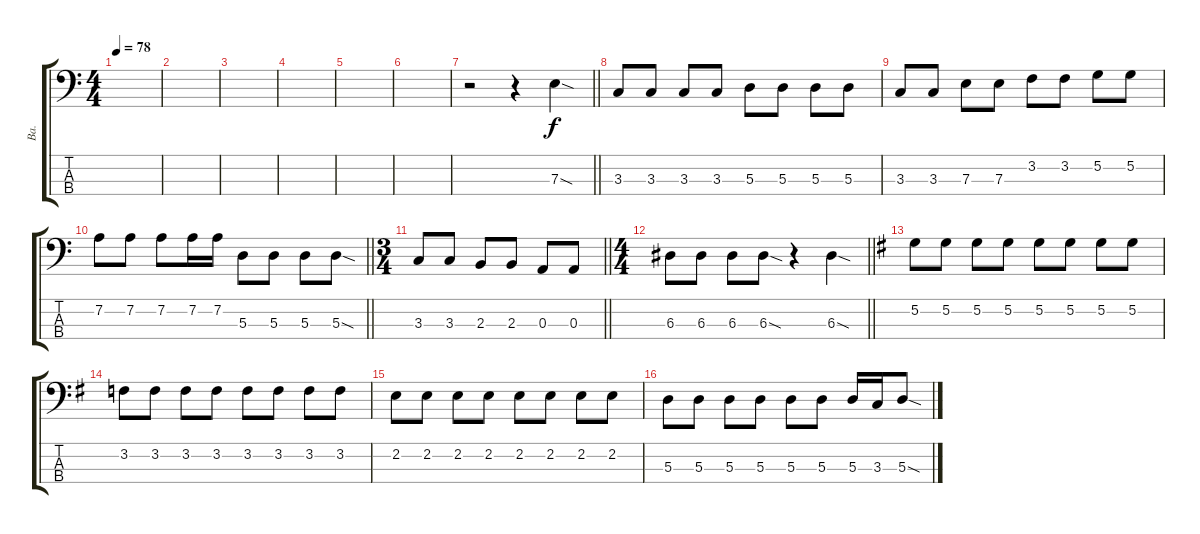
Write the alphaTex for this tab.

\track ("Ba." "Ba.") {instrument electricbassfinger}
\staff {score tabs}
\tuning (G2 D2 A1 E1) {hide}
\ts (4 4)
\tempo 78
\clef f4
\ks c
|
|
|
|
|
|
\barLineRight lightlight
r.2 r.4 7.3{sod}.4 |
3.3.8 3.3.8 3.3.8 3.3.8 5.3.8 5.3.8 5.3.8 5.3.8 |
3.3.8 3.3.8 7.3.8 7.3.8 3.2.8 3.2.8 5.2.8 5.2.8 |
\barLineRight lightlight
7.2.8 7.2.8 7.2.8 7.2.16 7.2.16 5.3.8 5.3.8 5.3.8 5.3{sod}.8 |
\ts (3 4)
\barLineRight lightlight
3.3.8 3.3.8 2.3.8 2.3.8 0.3.8 0.3.8 |
\ts (4 4)
\barLineRight lightlight
6.3.8 6.3.8 6.3.8 6.3{sod}.8 r.4 6.3{sod}.4 |
\ks g
5.2.8 5.2.8 5.2.8 5.2.8 5.2.8 5.2.8 5.2.8 5.2.8 |
3.2.8 3.2.8 3.2.8 3.2.8 3.2.8 3.2.8 3.2.8 3.2.8 |
2.2.8 2.2.8 2.2.8 2.2.8 2.2.8 2.2.8 2.2.8 2.2.8 |
5.3.8 5.3.8 5.3.8 5.3.8 5.3.8 5.3.8 5.3.16 3.3.16 5.3{sod}.8
